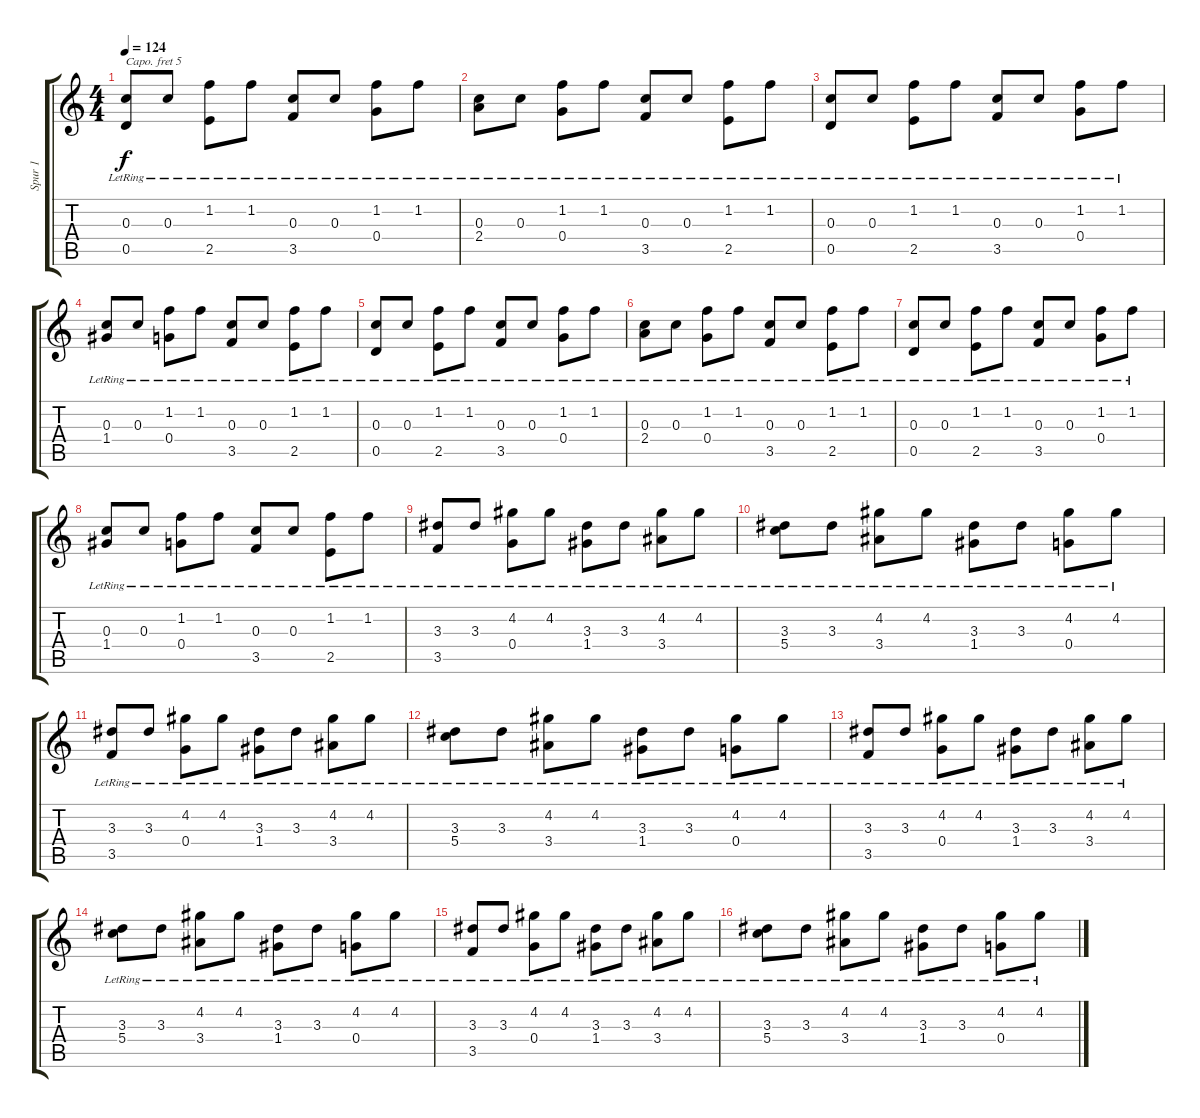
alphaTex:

\track ("Spur 1" "Spur 1") {instrument electricguitarjazz}
\staff {score tabs}
\capo 5
\tuning (E4 B3 G3 D3 A2 E2) {hide}
\ts (4 4)
\tempo 124
\clef g2
\ks c
(0.3{lr} 0.5{lr}).8{dy f} 0.3{lr}.8 (1.2{lr} 2.5{lr}).8 1.2{lr}.8 (0.3{lr} 3.5{lr}).8 0.3{lr}.8 (1.2{lr} 0.4{lr}).8 1.2{lr}.8 |
(0.3{lr} 2.4{lr}).8 0.3{lr}.8 (1.2{lr} 0.4{lr}).8 1.2{lr}.8 (0.3{lr} 3.5{lr}).8 0.3{lr}.8 (1.2{lr} 2.5{lr}).8 1.2{lr}.8 |
(0.3{lr} 0.5{lr}).8 0.3{lr}.8 (1.2{lr} 2.5{lr}).8 1.2{lr}.8 (0.3{lr} 3.5{lr}).8 0.3{lr}.8 (1.2{lr} 0.4{lr}).8 1.2{lr}.8 |
(0.3{lr} 1.4{lr}).8 0.3{lr}.8 (1.2{lr} 0.4{lr}).8 1.2{lr}.8 (0.3{lr} 3.5{lr}).8 0.3{lr}.8 (1.2{lr} 2.5{lr}).8 1.2{lr}.8 |
(0.3{lr} 0.5{lr}).8 0.3{lr}.8 (1.2{lr} 2.5{lr}).8 1.2{lr}.8 (0.3{lr} 3.5{lr}).8 0.3{lr}.8 (1.2{lr} 0.4{lr}).8 1.2{lr}.8 |
(0.3{lr} 2.4{lr}).8 0.3{lr}.8 (1.2{lr} 0.4{lr}).8 1.2{lr}.8 (0.3{lr} 3.5{lr}).8 0.3{lr}.8 (1.2{lr} 2.5{lr}).8 1.2{lr}.8 |
(0.3{lr} 0.5{lr}).8 0.3{lr}.8 (1.2{lr} 2.5{lr}).8 1.2{lr}.8 (0.3{lr} 3.5{lr}).8 0.3{lr}.8 (1.2{lr} 0.4{lr}).8 1.2{lr}.8 |
(0.3{lr} 1.4{lr}).8 0.3{lr}.8 (1.2{lr} 0.4{lr}).8 1.2{lr}.8 (0.3{lr} 3.5{lr}).8 0.3{lr}.8 (1.2{lr} 2.5{lr}).8 1.2{lr}.8 |
(3.3{lr} 3.5{lr}).8 3.3{lr}.8 (4.2{lr} 0.4{lr}).8 4.2{lr}.8 (3.3{lr} 1.4{lr}).8 3.3{lr}.8 (4.2{lr} 3.4{lr}).8 4.2{lr}.8 |
(3.3{lr} 5.4{lr}).8 3.3{lr}.8 (4.2{lr} 3.4{lr}).8 4.2{lr}.8 (3.3{lr} 1.4{lr}).8 3.3{lr}.8 (4.2{lr} 0.4{lr}).8 4.2{lr}.8 |
(3.3{lr} 3.5{lr}).8 3.3{lr}.8 (4.2{lr} 0.4{lr}).8 4.2{lr}.8 (3.3{lr} 1.4{lr}).8 3.3{lr}.8 (4.2{lr} 3.4{lr}).8 4.2{lr}.8 |
(3.3{lr} 5.4{lr}).8 3.3{lr}.8 (4.2{lr} 3.4{lr}).8 4.2{lr}.8 (3.3{lr} 1.4{lr}).8 3.3{lr}.8 (4.2{lr} 0.4{lr}).8 4.2{lr}.8 |
(3.3{lr} 3.5{lr}).8 3.3{lr}.8 (4.2{lr} 0.4{lr}).8 4.2{lr}.8 (3.3{lr} 1.4{lr}).8 3.3{lr}.8 (4.2{lr} 3.4{lr}).8 4.2{lr}.8 |
(3.3{lr} 5.4{lr}).8 3.3{lr}.8 (4.2{lr} 3.4{lr}).8 4.2{lr}.8 (3.3{lr} 1.4{lr}).8 3.3{lr}.8 (4.2{lr} 0.4{lr}).8 4.2{lr}.8 |
(3.3{lr} 3.5{lr}).8 3.3{lr}.8 (4.2{lr} 0.4{lr}).8 4.2{lr}.8 (3.3{lr} 1.4{lr}).8 3.3{lr}.8 (4.2{lr} 3.4{lr}).8 4.2{lr}.8 |
(3.3{lr} 5.4{lr}).8 3.3{lr}.8 (4.2{lr} 3.4{lr}).8 4.2{lr}.8 (3.3{lr} 1.4{lr}).8 3.3{lr}.8 (4.2{lr} 0.4{lr}).8 4.2{lr}.8
